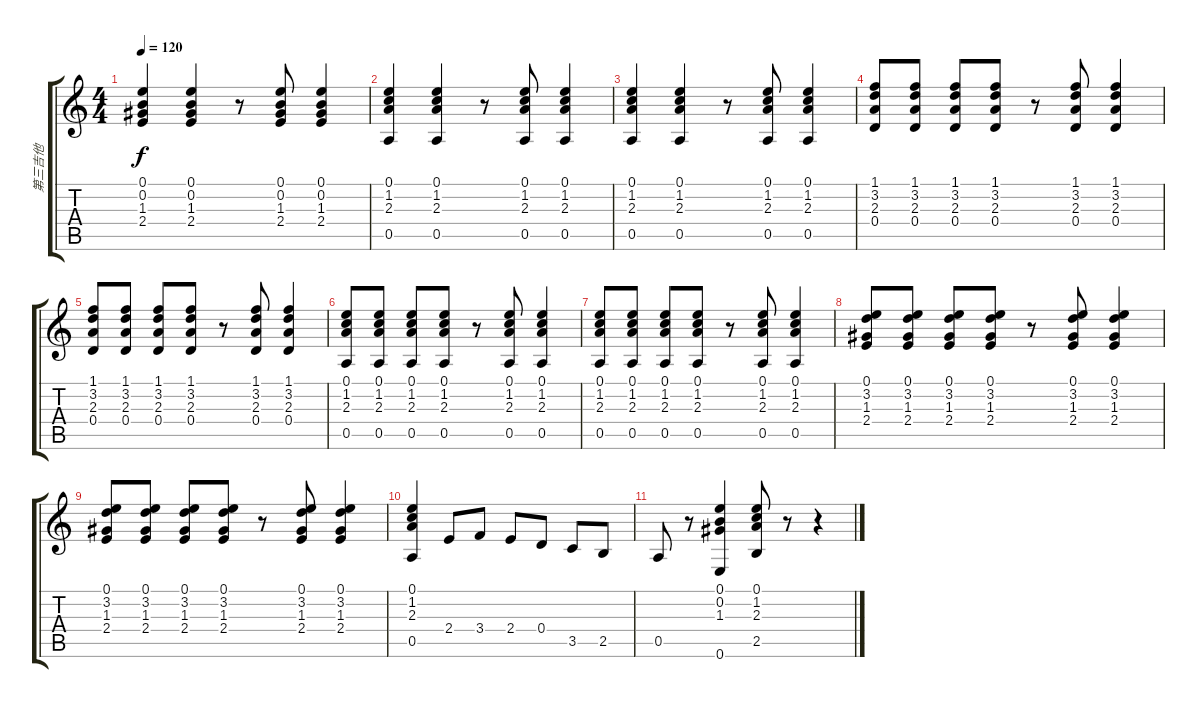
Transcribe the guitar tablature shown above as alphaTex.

\track ("第三吉他" "第三吉他") {instrument acousticguitarsteel}
\staff {score tabs}
\tuning (E4 B3 G3 D3 A2 E2) {hide}
\ts (4 4)
\tempo 120
\clef g2
\ks c
(0.1 0.2 1.3 2.4).4{dy f} (0.1 0.2 1.3 2.4).4 r.8 (0.1 0.2 1.3 2.4).8 (0.1 0.2 1.3 2.4).4 |
(0.1 1.2 2.3 0.5).4 (0.1 1.2 2.3 0.5).4 r.8 (0.1 1.2 2.3 0.5).8 (0.1 1.2 2.3 0.5).4 |
(0.1 1.2 2.3 0.5).4 (0.1 1.2 2.3 0.5).4 r.8 (0.1 1.2 2.3 0.5).8 (0.1 1.2 2.3 0.5).4 |
(1.1 3.2 2.3 0.4).8 (1.1 3.2 2.3 0.4).8 (1.1 3.2 2.3 0.4).8 (1.1 3.2 2.3 0.4).8 r.8 (1.1 3.2 2.3 0.4).8 (1.1 3.2 2.3 0.4).4 |
(1.1 3.2 2.3 0.4).8 (1.1 3.2 2.3 0.4).8 (1.1 3.2 2.3 0.4).8 (1.1 3.2 2.3 0.4).8 r.8 (1.1 3.2 2.3 0.4).8 (1.1 3.2 2.3 0.4).4 |
(0.1 1.2 2.3 0.5).8 (0.1 1.2 2.3 0.5).8 (0.1 1.2 2.3 0.5).8 (0.1 1.2 2.3 0.5).8 r.8 (0.1 1.2 2.3 0.5).8 (0.1 1.2 2.3 0.5).4 |
(0.1 1.2 2.3 0.5).8 (0.1 1.2 2.3 0.5).8 (0.1 1.2 2.3 0.5).8 (0.1 1.2 2.3 0.5).8 r.8 (0.1 1.2 2.3 0.5).8 (0.1 1.2 2.3 0.5).4 |
(0.1 3.2 1.3 2.4).8 (0.1 3.2 1.3 2.4).8 (0.1 3.2 1.3 2.4).8 (0.1 3.2 1.3 2.4).8 r.8 (0.1 3.2 1.3 2.4).8 (0.1 3.2 1.3 2.4).4 |
(0.1 3.2 1.3 2.4).8 (0.1 3.2 1.3 2.4).8 (0.1 3.2 1.3 2.4).8 (0.1 3.2 1.3 2.4).8 r.8 (0.1 3.2 1.3 2.4).8 (0.1 3.2 1.3 2.4).4 |
(0.1 1.2 2.3 0.5).4 2.4.8 3.4.8 2.4.8 0.4.8 3.5.8 2.5.8 |
0.5.8 r.8 (0.1 0.2 1.3 0.6).4 (0.1 1.2 2.3 2.5).8 r.8 r.4
